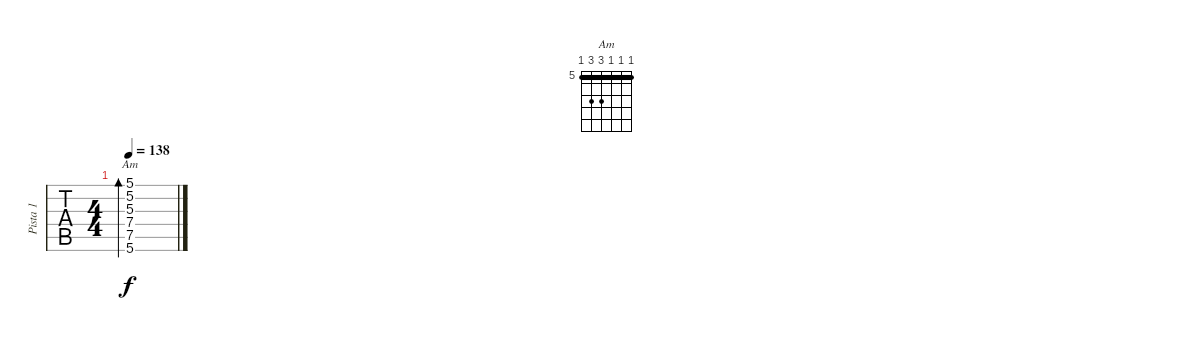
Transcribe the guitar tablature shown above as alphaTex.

\track ("Pista 1" "Pista 1") {instrument acousticguitarsteel}
\staff {tabs}
\tuning (E4 B3 G3 D3 A2 E2) {hide}
\chord ("Am" 5 5 5 7 7 5) {firstfret 5 barre 5}
\ts (4 4)
\tempo 138
\clef g2
\ks c
(5.1 5.2 5.3 7.4 7.5 5.6).1{bd 60 ch "Am" dy f}
